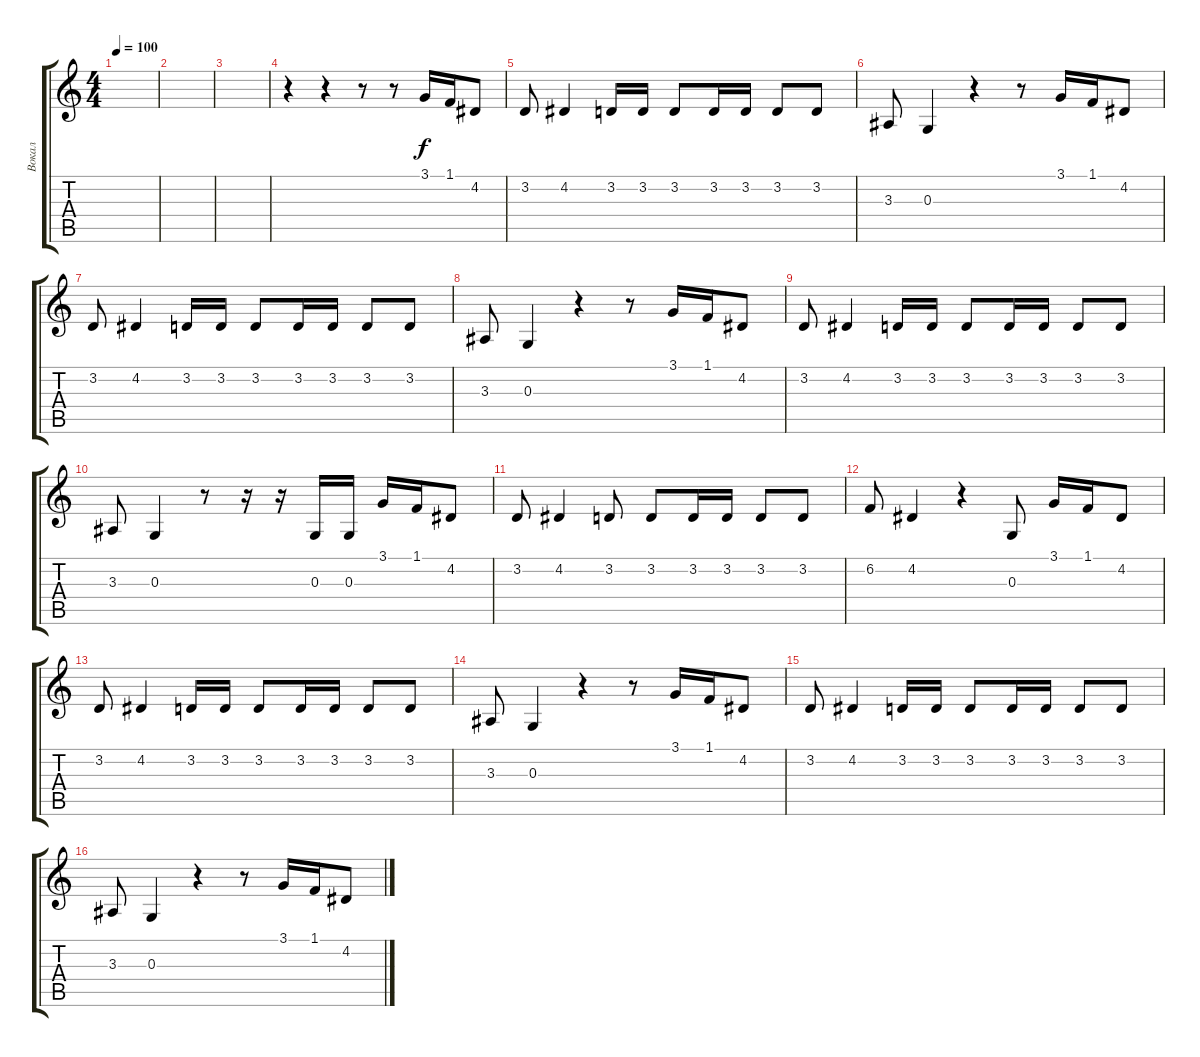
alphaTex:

\track ("Вокал" "Вокал") {instrument synthbrass1}
\staff {score tabs}
\tuning (E4 B3 G3 D3 A2 E2) {hide}
\ts (4 4)
\tempo 100
\clef g2
\ks c
|
|
|
r.4 r.4 r.8 r.8 3.1.16 1.1.16 4.2.8 |
3.2.8 4.2.4 3.2.16 3.2.16 3.2.8 3.2.16 3.2.16 3.2.8 3.2.8 |
3.3.8 0.3.4 r.4 r.8 3.1.16 1.1.16 4.2.8 |
3.2.8 4.2.4 3.2.16 3.2.16 3.2.8 3.2.16 3.2.16 3.2.8 3.2.8 |
3.3.8 0.3.4 r.4 r.8 3.1.16 1.1.16 4.2.8 |
3.2.8 4.2.4 3.2.16 3.2.16 3.2.8 3.2.16 3.2.16 3.2.8 3.2.8 |
3.3.8 0.3.4 r.8 r.16 r.16 0.3.16 0.3.16 3.1.16 1.1.16 4.2.8 |
3.2.8 4.2.4 3.2.8 3.2.8 3.2.16 3.2.16 3.2.8 3.2.8 |
6.2.8 4.2.4 r.4 0.3.8 3.1.16 1.1.16 4.2.8 |
3.2.8 4.2.4 3.2.16 3.2.16 3.2.8 3.2.16 3.2.16 3.2.8 3.2.8 |
3.3.8 0.3.4 r.4 r.8 3.1.16 1.1.16 4.2.8 |
3.2.8 4.2.4 3.2.16 3.2.16 3.2.8 3.2.16 3.2.16 3.2.8 3.2.8 |
3.3.8 0.3.4 r.4 r.8 3.1.16 1.1.16 4.2.8
